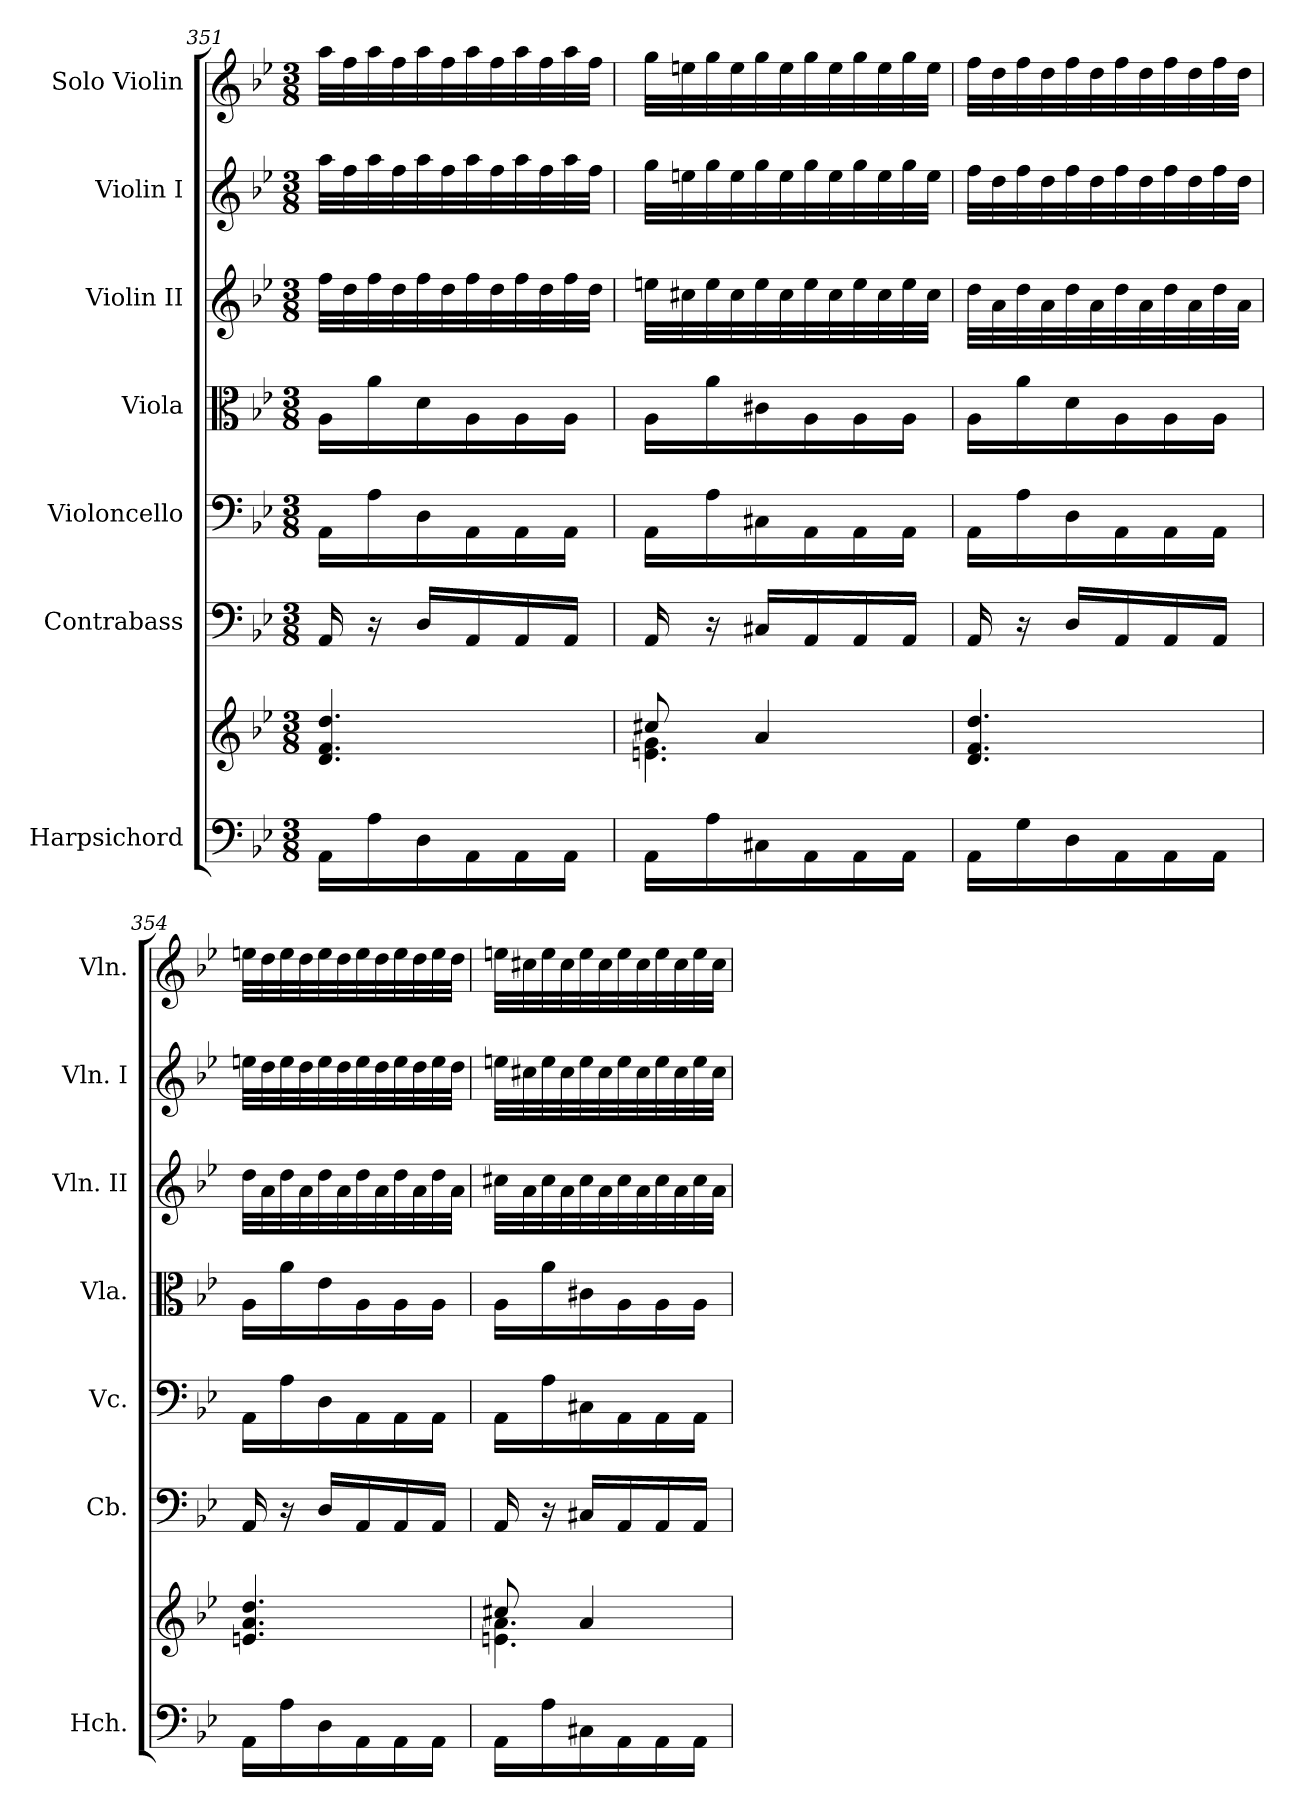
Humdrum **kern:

**kern	**kern	**kern	**kern	**kern	**kern	**kern	**kern
*part7	*part7	*part6	*part5	*part4	*part3	*part2	*part1
*staff8	*staff7	*staff6	*staff5	*staff4	*staff3	*staff2	*staff1
*I"Harpsichord	*	*I"Contrabass	*I"Violoncello	*I"Viola	*I"Violin II	*I"Violin I	*I"Solo Violin
*I'Hch.	*	*I'Cb.	*I'Vc.	*I'Vla.	*I'Vln. II	*I'Vln. I	*I'Vln.
*clefF4	*clefG2	*clefF4	*clefF4	*clefC3	*clefG2	*clefG2	*clefG2
*	*	*ITrd7c12	*	*	*	*	*
*k[b-e-]	*k[b-e-]	*k[b-e-]	*k[b-e-]	*k[b-e-]	*k[b-e-]	*k[b-e-]	*k[b-e-]
*M3/8	*M3/8	*M3/8	*M3/8	*M3/8	*M3/8	*M3/8	*M3/8
=351	=351	=351	=351	=351	=351	=351	=351
16AA\LL	4.d/ 4.f/ 4.dd/	16AAA/	16AA\LL	16A\LL	32ff\LLL	32aa\LLL	32aa\LLL
.	.	.	.	.	32dd\	32ff\	32ff\
16A\	.	16r	16A\	16a\	32ff\	32aa\	32aa\
.	.	.	.	.	32dd\	32ff\	32ff\
16D\	.	16DD/LL	16D\	16d\	32ff\	32aa\	32aa\
.	.	.	.	.	32dd\	32ff\	32ff\
16AA\	.	16AAA/	16AA\	16A\	32ff\	32aa\	32aa\
.	.	.	.	.	32dd\	32ff\	32ff\
16AA\	.	16AAA/	16AA\	16A\	32ff\	32aa\	32aa\
.	.	.	.	.	32dd\	32ff\	32ff\
16AA\JJ	.	16AAA/JJ	16AA\JJ	16A\JJ	32ff\	32aa\	32aa\
.	.	.	.	.	32dd\JJJ	32ff\JJJ	32ff\JJJ
=352	=352	=352	=352	=352	=352	=352	=352
*	*^	*	*	*	*	*	*
16AA\LL	4.en\ 4.g\	8cc#X/	16AAA/	16AA\LL	16A\LL	32een\LLL	32gg\LLL	32gg\LLL
.	.	.	.	.	.	32cc#X\	32een\	32een\
16A\	.	.	16r	16A\	16a\	32ee\	32gg\	32gg\
.	.	.	.	.	.	32cc#\	32ee\	32ee\
16C#X\	.	4a/	16CC#X/LL	16C#X\	16c#X\	32ee\	32gg\	32gg\
.	.	.	.	.	.	32cc#\	32ee\	32ee\
16AA\	.	.	16AAA/	16AA\	16A\	32ee\	32gg\	32gg\
.	.	.	.	.	.	32cc#\	32ee\	32ee\
16AA\	.	.	16AAA/	16AA\	16A\	32ee\	32gg\	32gg\
.	.	.	.	.	.	32cc#\	32ee\	32ee\
16AA\JJ	.	.	16AAA/JJ	16AA\JJ	16A\JJ	32ee\	32gg\	32gg\
.	.	.	.	.	.	32cc#\JJJ	32ee\JJJ	32ee\JJJ
*	*v	*v	*	*	*	*	*	*
!!LO:PB:g=z
=353	=353	=353	=353	=353	=353	=353	=353
16AA\LL	4.d/ 4.f/ 4.dd/	16AAA/	16AA\LL	16A\LL	32dd\LLL	32ff\LLL	32ff\LLL
.	.	.	.	.	32a\	32dd\	32dd\
16G\	.	16r	16A\	16a\	32dd\	32ff\	32ff\
.	.	.	.	.	32a\	32dd\	32dd\
16D\	.	16DD/LL	16D\	16d\	32dd\	32ff\	32ff\
.	.	.	.	.	32a\	32dd\	32dd\
16AA\	.	16AAA/	16AA\	16A\	32dd\	32ff\	32ff\
.	.	.	.	.	32a\	32dd\	32dd\
16AA\	.	16AAA/	16AA\	16A\	32dd\	32ff\	32ff\
.	.	.	.	.	32a\	32dd\	32dd\
16AA\JJ	.	16AAA/JJ	16AA\JJ	16A\JJ	32dd\	32ff\	32ff\
.	.	.	.	.	32a\JJJ	32dd\JJJ	32dd\JJJ
=354	=354	=354	=354	=354	=354	=354	=354
16AA\LL	4.en/ 4.a/ 4.dd/	16AAA/	16AA\LL	16A\LL	32dd\LLL	32een\LLL	32een\LLL
.	.	.	.	.	32a\	32dd\	32dd\
16A\	.	16r	16A\	16a\	32dd\	32ee\	32ee\
.	.	.	.	.	32a\	32dd\	32dd\
16D\	.	16DD/LL	16D\	16e-\	32dd\	32ee\	32ee\
.	.	.	.	.	32a\	32dd\	32dd\
16AA\	.	16AAA/	16AA\	16A\	32dd\	32ee\	32ee\
.	.	.	.	.	32a\	32dd\	32dd\
16AA\	.	16AAA/	16AA\	16A\	32dd\	32ee\	32ee\
.	.	.	.	.	32a\	32dd\	32dd\
16AA\JJ	.	16AAA/JJ	16AA\JJ	16A\JJ	32dd\	32ee\	32ee\
.	.	.	.	.	32a\JJJ	32dd\JJJ	32dd\JJJ
=355	=355	=355	=355	=355	=355	=355	=355
*	*^	*	*	*	*	*	*
16AA\LL	4.en\ 4.a\	8cc#X/	16AAA/	16AA\LL	16A\LL	32cc#X\LLL	32een\LLL	32een\LLL
.	.	.	.	.	.	32a\	32cc#X\	32cc#X\
16A\	.	.	16r	16A\	16a\	32cc#\	32ee\	32ee\
.	.	.	.	.	.	32a\	32cc#\	32cc#\
16C#X\	.	4a/	16CC#X/LL	16C#X\	16c#X\	32cc#\	32ee\	32ee\
.	.	.	.	.	.	32a\	32cc#\	32cc#\
16AA\	.	.	16AAA/	16AA\	16A\	32cc#\	32ee\	32ee\
.	.	.	.	.	.	32a\	32cc#\	32cc#\
16AA\	.	.	16AAA/	16AA\	16A\	32cc#\	32ee\	32ee\
.	.	.	.	.	.	32a\	32cc#\	32cc#\
16AA\JJ	.	.	16AAA/JJ	16AA\JJ	16A\JJ	32cc#\	32ee\	32ee\
.	.	.	.	.	.	32a\JJJ	32cc#\JJJ	32cc#\JJJ
*	*v	*v	*	*	*	*	*	*
=	=	=	=	=	=	=	=
*-	*-	*-	*-	*-	*-	*-	*-
